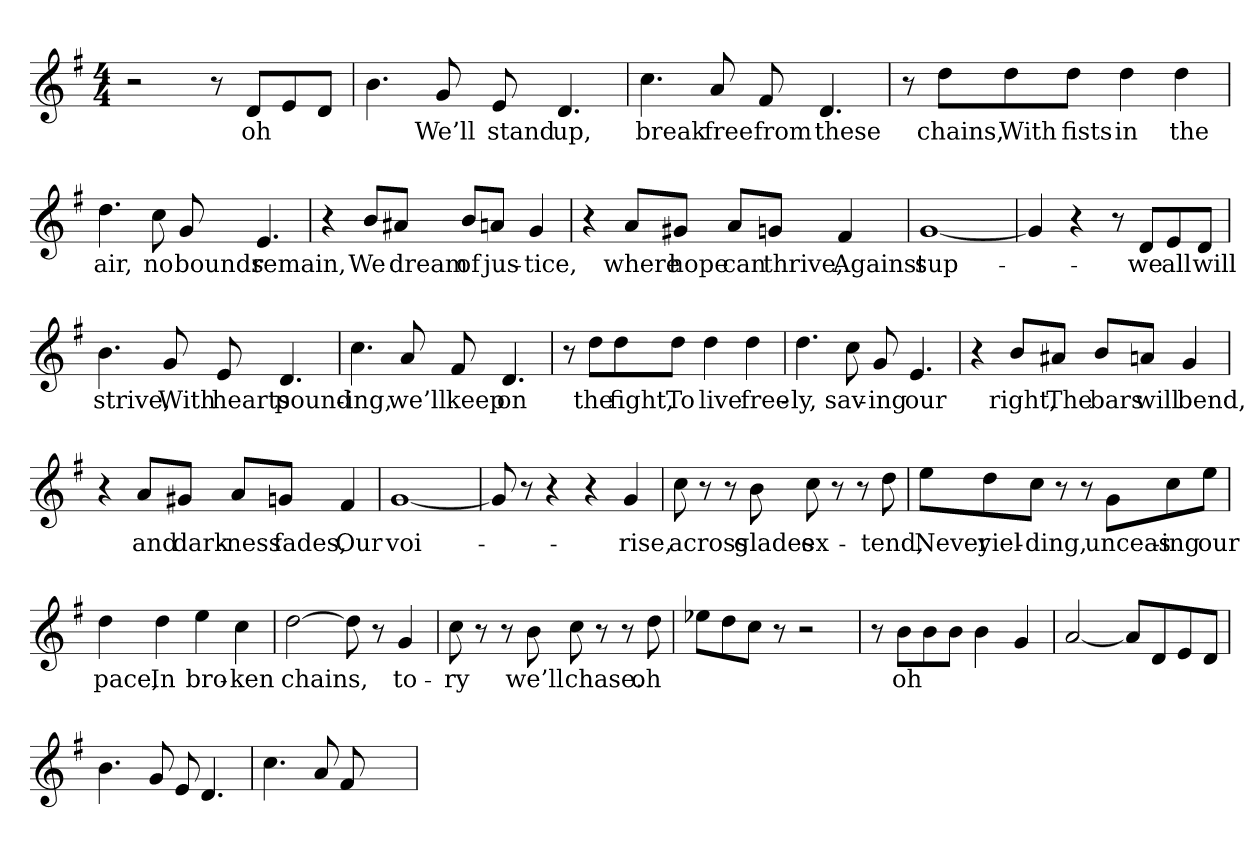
**kern	**text
*part1	*part1
*staff1	*staff1
*clefG2	*
*k[f#]	*
*G:	*
*M4/4	*
=	=
2r	.
8r	.
8d/L	oh
8e/	.
8d/J	.
=	=
4.b\	.
8g/	We’ll
8e/	stand
4.d/	up,
=	=
4.cc\	break
8a/	free
8f#/	from
4.d/	these
=	=
8r	.
8dd\L	chains,
8dd\	With
8dd\J	fists
4dd\	in
4dd\	the
=	=
4.dd\	air,
8cc\	no
8g/	bounds
4.e/	remain,
=	=
4r	.
8b/L	We
8a#X/J	dream
8b/L	of
8an/J	jus-
4g/	tice,
=	=
4r	.
8a/L	where
8g#X/J	hope
8a/L	can
8gn/J	thrive,
4f#/	Against
=	=
[1g	sup-
=	=
4g/]	.
4r	.
8r	.
8d/L	we
8e/	all
8d/J	will
=	=
4.b\	strive,
8g/	With
8e/	hearts
4.d/	pound-
=	=
4.cc\	-ing,
8a/	we’ll
8f#/	keep
4.d/	on
=	=
8r	.
8dd\L	the
8dd\	fight,
8dd\J	To
4dd\	live
4dd\	free-
=	=
4.dd\	ly,
8cc\	sav-
8g/	-ing
4.e/	our
=	=
4r	.
8b/L	right,
8a#X/J	The
8b/L	bars
8an/J	will
4g/	bend,
=	=
4r	.
8a/L	and
8g#X/J	dark-
8a/L	-ness
8gn/J	fades,
4f#/	Our
=	=
[1g	voi-
=	=
8g/]	.
8r	.
4r	.
4r	.
4g/	rise,
=	=
8cc\	across
8r	.
8r	.
8b\	glades
8cc\	ex-
8r	.
8r	.
8dd\	-tend,
=	=
8ee\L	Never
8dd\	yiel-
8cc\J	-ding,
8r	.
8r	.
8g\L	unceas-
8cc\	-ing
8ee\J	our
=	=
4dd\	pace,
4dd\	In
4ee\	bro-
4cc\	-ken
=	=
[2dd\	chains,
8dd\]	.
8r	.
4g/	to-
=	=
8cc\	ry
8r	.
8r	.
8b\	we’ll
8cc\	chase.
8r	.
8r	.
8dd\	oh
=	=
8ee-X\L	.
8dd\	.
8cc\J	.
8r	.
2r	.
=	=
8r	.
8b\L	oh
8b\	.
8b\J	.
4b\	.
4g/	.
=	=
[2a/	.
8a/L]	.
8d/	.
8e/	.
8d/J	.
=	=
4.b\	.
8g/	.
8e/	.
4.d/	.
=	=
4.cc\	.
8a/	.
8f#/	.
4.ryy	.
=	=
*-	*-
